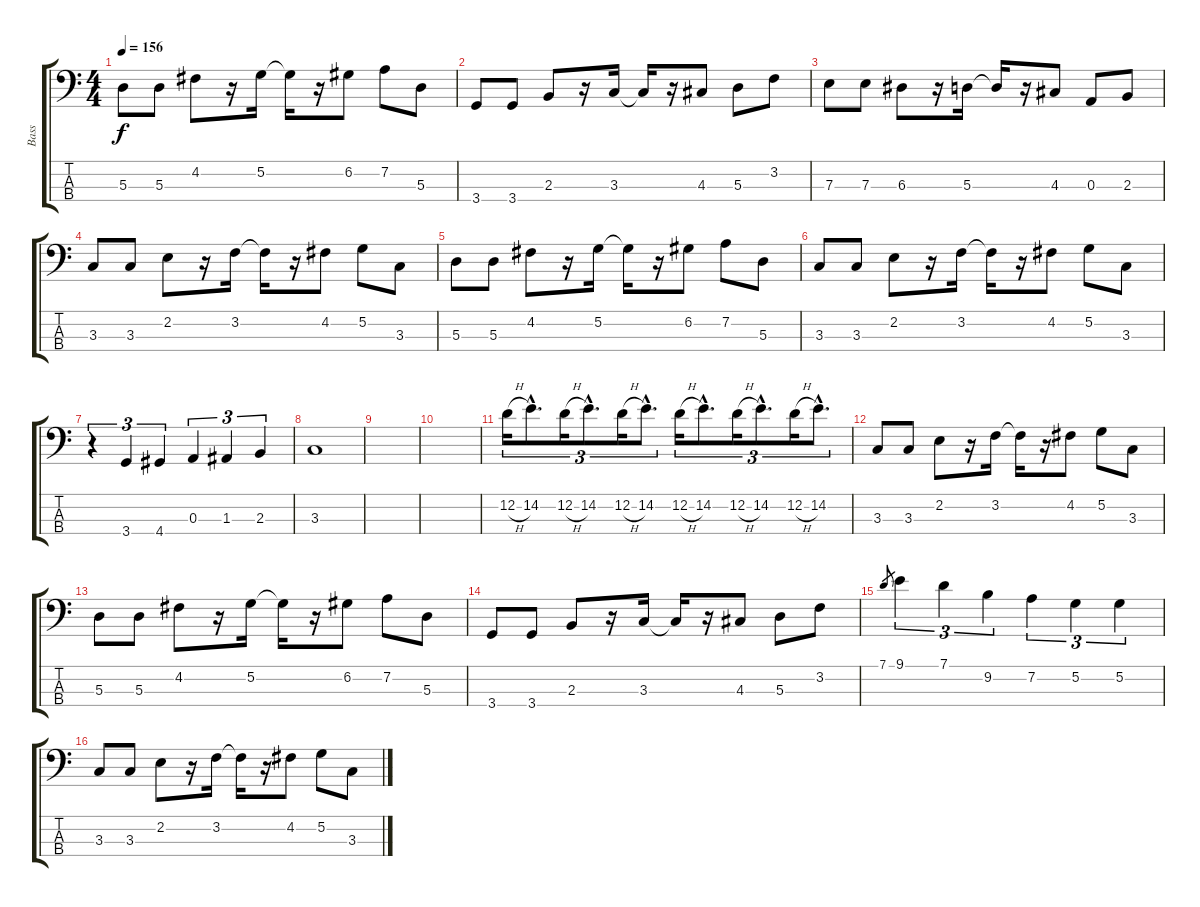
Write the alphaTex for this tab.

\track ("Bass" "Bass") {instrument electricbassfinger}
\staff {score tabs}
\tuning (G2 D2 A1 E1) {hide}
\ts (4 4)
\tempo 156
\clef f4
\ks c
5.3.8{dy f} 5.3.8 4.2.8 r.16 5.2.16 5.2{t}.16 r.16 6.2.8 7.2.8 5.3.8 |
3.4.8 3.4.8 2.3.8 r.16 3.3.16 3.3{t}.16 r.16 4.3.8 5.3.8 3.2.8 |
7.3.8 7.3.8 6.3.8 r.16 5.3.16 5.3{t}.16 r.16 4.3.8 0.3.8 2.3.8 |
3.3.8 3.3.8 2.2.8 r.16 3.2.16 3.2{t}.16 r.16 4.2.8 5.2.8 3.3.8 |
5.3.8 5.3.8 4.2.8 r.16 5.2.16 5.2{t}.16 r.16 6.2.8 7.2.8 5.3.8 |
3.3.8 3.3.8 2.2.8 r.16 3.2.16 3.2{t}.16 r.16 4.2.8 5.2.8 3.3.8 |
r.4{tu (3 2)} 3.4.4{tu (3 2)} 4.4.4{tu (3 2)} 0.3.4{tu (3 2)} 1.3.4{tu (3 2)} 2.3.4{tu (3 2)} |
3.3.1 |
|
|
12.2{h}.16{tu (3 2)} 14.2{hac}.8{d tu (3 2)} 12.2{h}.16{tu (3 2)} 14.2{hac}.8{d tu (3 2)} 12.2{h}.16{tu (3 2)} 14.2{hac}.8{d tu (3 2)} 12.2{h}.16{tu (3 2)} 14.2{hac}.8{d tu (3 2)} 12.2{h}.16{tu (3 2)} 14.2{hac}.8{d tu (3 2)} 12.2{h}.16{tu (3 2)} 14.2{hac}.8{d tu (3 2)} |
3.3.8 3.3.8 2.2.8 r.16 3.2.16 3.2{t}.16 r.16 4.2.8 5.2.8 3.3.8 |
5.3.8 5.3.8 4.2.8 r.16 5.2.16 5.2{t}.16 r.16 6.2.8 7.2.8 5.3.8 |
3.4.8 3.4.8 2.3.8 r.16 3.3.16 3.3{t}.16 r.16 4.3.8 5.3.8 3.2.8 |
7.1.8{gr} 9.1.4{tu (3 2)} 7.1.4{tu (3 2)} 9.2.4{tu (3 2)} 7.2.4{tu (3 2)} 5.2.4{tu (3 2)} 5.2.4{tu (3 2)} |
3.3.8 3.3.8 2.2.8 r.16 3.2.16 3.2{t}.16 r.16 4.2.8 5.2.8 3.3.8
